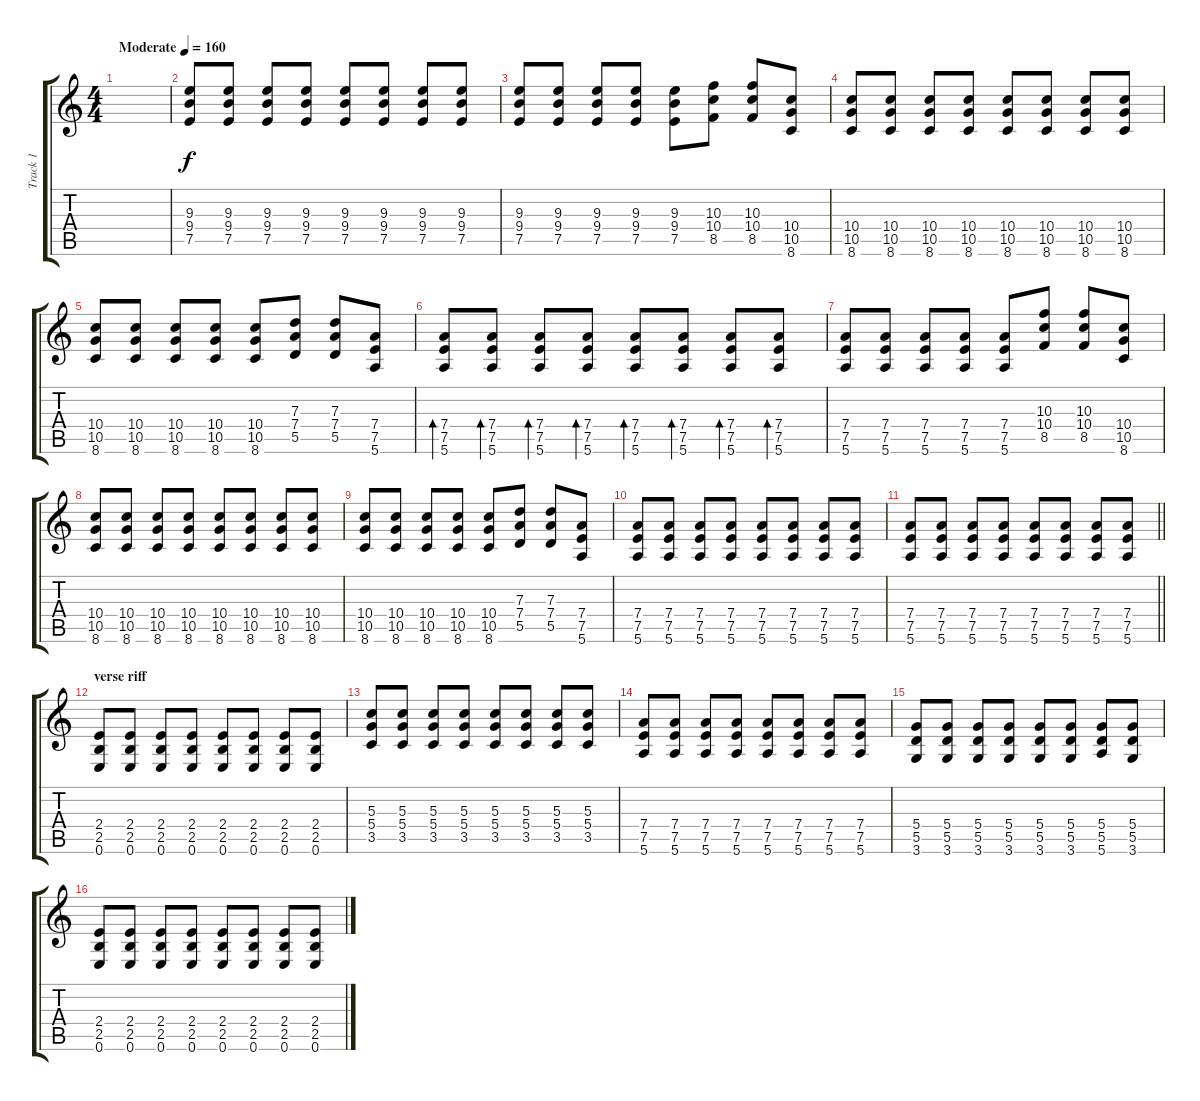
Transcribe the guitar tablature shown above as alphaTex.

\track ("Track 1" "Track 1") {instrument electricguitarclean}
\staff {score tabs}
\tuning (E4 B3 G3 D3 A2 E2) {hide}
\ts (4 4)
\tempo (160 "Moderate")
\clef g2
\ks c
|
(9.3 9.4 7.5).8 (9.3 9.4 7.5).8 (9.3 9.4 7.5).8 (9.3 9.4 7.5).8 (9.3 9.4 7.5).8 (9.3 9.4 7.5).8 (9.3 9.4 7.5).8 (9.3 9.4 7.5).8 |
(9.3 9.4 7.5).8 (9.3 9.4 7.5).8 (9.3 9.4 7.5).8 (9.3 9.4 7.5).8 (9.3 9.4 7.5).8 (10.3 10.4 8.5).8 (10.3 10.4 8.5).8 (10.4 10.5 8.6).8 |
(10.4 10.5 8.6).8 (10.4 10.5 8.6).8 (10.4 10.5 8.6).8 (10.4 10.5 8.6).8 (10.4 10.5 8.6).8 (10.4 10.5 8.6).8 (10.4 10.5 8.6).8 (10.4 10.5 8.6).8 |
(10.4 10.5 8.6).8 (10.4 10.5 8.6).8 (10.4 10.5 8.6).8 (10.4 10.5 8.6).8 (10.4 10.5 8.6).8 (7.3 7.4 5.5).8 (7.3 7.4 5.5).8 (7.4 7.5 5.6).8 |
(7.4 7.5 5.6).8{bd 30} (7.4 7.5 5.6).8{bd 30} (7.4 7.5 5.6).8{bd 30} (7.4 7.5 5.6).8{bd 30} (7.4 7.5 5.6).8{bd 30} (7.4 7.5 5.6).8{bd 30} (7.4 7.5 5.6).8{bd 30} (7.4 7.5 5.6).8{bd 30} |
(7.4 7.5 5.6).8 (7.4 7.5 5.6).8 (7.4 7.5 5.6).8 (7.4 7.5 5.6).8 (7.4 7.5 5.6).8 (10.3 10.4 8.5).8 (10.3 10.4 8.5).8 (10.4 10.5 8.6).8 |
(10.4 10.5 8.6).8 (10.4 10.5 8.6).8 (10.4 10.5 8.6).8 (10.4 10.5 8.6).8 (10.4 10.5 8.6).8 (10.4 10.5 8.6).8 (10.4 10.5 8.6).8 (10.4 10.5 8.6).8 |
(10.4 10.5 8.6).8 (10.4 10.5 8.6).8 (10.4 10.5 8.6).8 (10.4 10.5 8.6).8 (10.4 10.5 8.6).8 (7.3 7.4 5.5).8 (7.3 7.4 5.5).8 (7.4 7.5 5.6).8 |
(7.4 7.5 5.6).8 (7.4 7.5 5.6).8 (7.4 7.5 5.6).8 (7.4 7.5 5.6).8 (7.4 7.5 5.6).8 (7.4 7.5 5.6).8 (7.4 7.5 5.6).8 (7.4 7.5 5.6).8 |
\barLineRight lightlight
(7.4 7.5 5.6).8 (7.4 7.5 5.6).8 (7.4 7.5 5.6).8 (7.4 7.5 5.6).8 (7.4 7.5 5.6).8 (7.4 7.5 5.6).8 (7.4 7.5 5.6).8 (7.4 7.5 5.6).8 |
\section ("" "verse riff")
(2.4 2.5 0.6).8 (2.4 2.5 0.6).8 (2.4 2.5 0.6).8 (2.4 2.5 0.6).8 (2.4 2.5 0.6).8 (2.4 2.5 0.6).8 (2.4 2.5 0.6).8 (2.4 2.5 0.6).8 |
(5.3 5.4 3.5).8 (5.3 5.4 3.5).8 (5.3 5.4 3.5).8 (5.3 5.4 3.5).8 (5.3 5.4 3.5).8 (5.3 5.4 3.5).8 (5.3 5.4 3.5).8 (5.3 5.4 3.5).8 |
(7.4 7.5 5.6).8 (7.4 7.5 5.6).8 (7.4 7.5 5.6).8 (7.4 7.5 5.6).8 (7.4 7.5 5.6).8 (7.4 7.5 5.6).8 (7.4 7.5 5.6).8 (7.4 7.5 5.6).8 |
(5.4 5.5 3.6).8 (5.4 5.5 3.6).8 (5.4 5.5 3.6).8 (5.4 5.5 3.6).8 (5.4 5.5 3.6).8 (5.4 5.5 3.6).8 (5.4 5.5 5.6).8 (5.4 5.5 3.6).8 |
(2.4 2.5 0.6).8 (2.4 2.5 0.6).8 (2.4 2.5 0.6).8 (2.4 2.5 0.6).8 (2.4 2.5 0.6).8 (2.4 2.5 0.6).8 (2.4 2.5 0.6).8 (2.4 2.5 0.6).8
